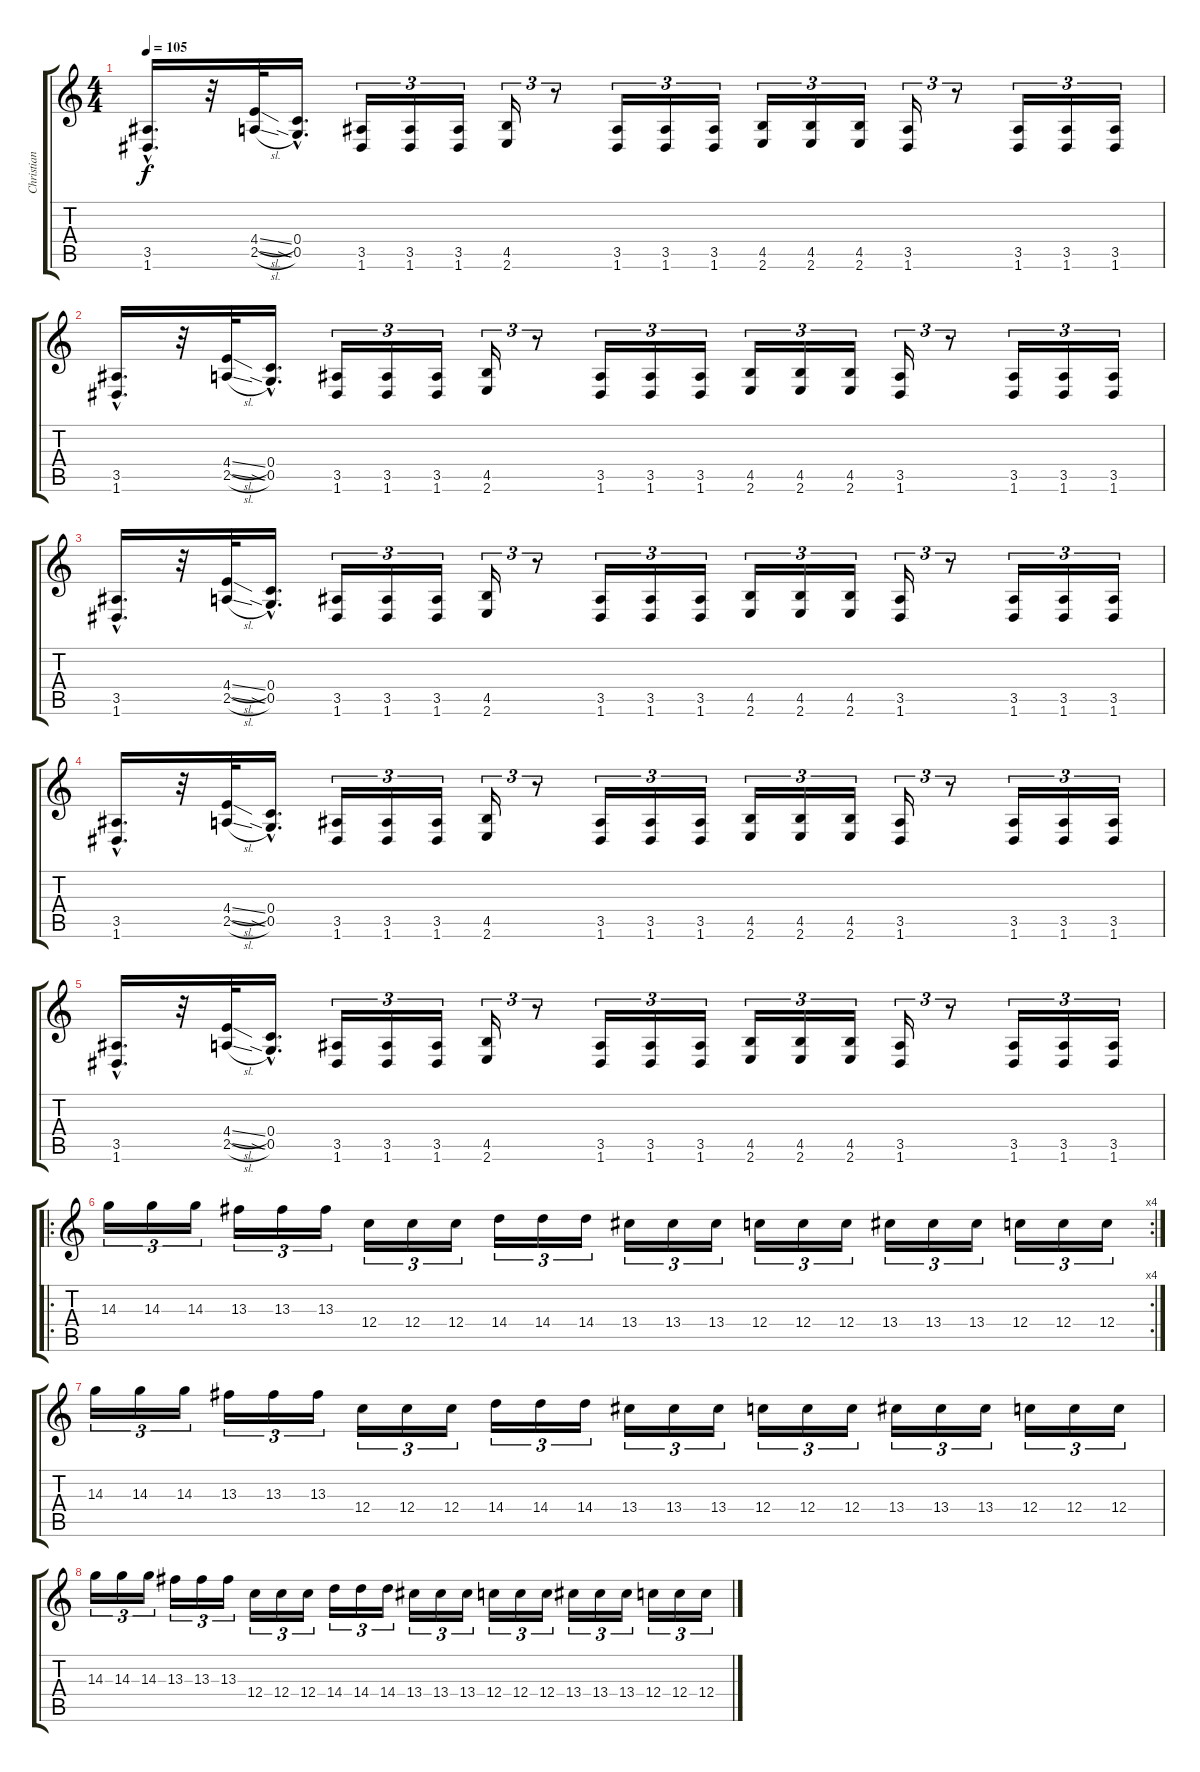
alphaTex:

\track ("Christian" "Christian") {instrument distortionguitar}
\staff {score tabs}
\tuning (D4 A3 F3 C3 G2 D2) {hide}
\ts (4 4)
\tempo 105
\clef g2
\ks c
(3.5{hac} 1.6{hac}).16{d dy f} r.32 (4.4{sl} 2.5{sl}).32 (0.4{hac} 0.5{sia hac}).16{d} (3.5 1.6).16{tu (3 2)} (3.5 1.6).16{tu (3 2)} (3.5 1.6).16{tu (3 2)} (4.5 2.6).16{tu (3 2)} r.8{tu (3 2)} (3.5 1.6).16{tu (3 2)} (3.5 1.6).16{tu (3 2)} (3.5 1.6).16{tu (3 2)} (4.5 2.6).16{tu (3 2)} (4.5 2.6).16{tu (3 2)} (4.5 2.6).16{tu (3 2)} (3.5 1.6).16{tu (3 2)} r.8{tu (3 2)} (3.5 1.6).16{tu (3 2)} (3.5 1.6).16{tu (3 2)} (3.5 1.6).16{tu (3 2)} |
(3.5{hac} 1.6{hac}).16{d} r.32 (4.4{sl} 2.5{sl}).32 (0.4{hac} 0.5{sia hac}).16{d} (3.5 1.6).16{tu (3 2)} (3.5 1.6).16{tu (3 2)} (3.5 1.6).16{tu (3 2)} (4.5 2.6).16{tu (3 2)} r.8{tu (3 2)} (3.5 1.6).16{tu (3 2)} (3.5 1.6).16{tu (3 2)} (3.5 1.6).16{tu (3 2)} (4.5 2.6).16{tu (3 2)} (4.5 2.6).16{tu (3 2)} (4.5 2.6).16{tu (3 2)} (3.5 1.6).16{tu (3 2)} r.8{tu (3 2)} (3.5 1.6).16{tu (3 2)} (3.5 1.6).16{tu (3 2)} (3.5 1.6).16{tu (3 2)} |
(3.5{hac} 1.6{hac}).16{d} r.32 (4.4{sl} 2.5{sl}).32 (0.4{hac} 0.5{sia hac}).16{d} (3.5 1.6).16{tu (3 2)} (3.5 1.6).16{tu (3 2)} (3.5 1.6).16{tu (3 2)} (4.5 2.6).16{tu (3 2)} r.8{tu (3 2)} (3.5 1.6).16{tu (3 2)} (3.5 1.6).16{tu (3 2)} (3.5 1.6).16{tu (3 2)} (4.5 2.6).16{tu (3 2)} (4.5 2.6).16{tu (3 2)} (4.5 2.6).16{tu (3 2)} (3.5 1.6).16{tu (3 2)} r.8{tu (3 2)} (3.5 1.6).16{tu (3 2)} (3.5 1.6).16{tu (3 2)} (3.5 1.6).16{tu (3 2)} |
(3.5{hac} 1.6{hac}).16{d} r.32 (4.4{sl} 2.5{sl}).32 (0.4{hac} 0.5{sia hac}).16{d} (3.5 1.6).16{tu (3 2)} (3.5 1.6).16{tu (3 2)} (3.5 1.6).16{tu (3 2)} (4.5 2.6).16{tu (3 2)} r.8{tu (3 2)} (3.5 1.6).16{tu (3 2)} (3.5 1.6).16{tu (3 2)} (3.5 1.6).16{tu (3 2)} (4.5 2.6).16{tu (3 2)} (4.5 2.6).16{tu (3 2)} (4.5 2.6).16{tu (3 2)} (3.5 1.6).16{tu (3 2)} r.8{tu (3 2)} (3.5 1.6).16{tu (3 2)} (3.5 1.6).16{tu (3 2)} (3.5 1.6).16{tu (3 2)} |
(3.5{hac} 1.6{hac}).16{d} r.32 (4.4{sl} 2.5{sl}).32 (0.4{hac} 0.5{sia hac}).16{d} (3.5 1.6).16{tu (3 2)} (3.5 1.6).16{tu (3 2)} (3.5 1.6).16{tu (3 2)} (4.5 2.6).16{tu (3 2)} r.8{tu (3 2)} (3.5 1.6).16{tu (3 2)} (3.5 1.6).16{tu (3 2)} (3.5 1.6).16{tu (3 2)} (4.5 2.6).16{tu (3 2)} (4.5 2.6).16{tu (3 2)} (4.5 2.6).16{tu (3 2)} (3.5 1.6).16{tu (3 2)} r.8{tu (3 2)} (3.5 1.6).16{tu (3 2)} (3.5 1.6).16{tu (3 2)} (3.5 1.6).16{tu (3 2)} |
\ro
\rc 4
14.3.16{tu (3 2)} 14.3.16{tu (3 2)} 14.3.16{tu (3 2)} 13.3.16{tu (3 2)} 13.3.16{tu (3 2)} 13.3.16{tu (3 2)} 12.4.16{tu (3 2)} 12.4.16{tu (3 2)} 12.4.16{tu (3 2)} 14.4.16{tu (3 2)} 14.4.16{tu (3 2)} 14.4.16{tu (3 2)} 13.4.16{tu (3 2)} 13.4.16{tu (3 2)} 13.4.16{tu (3 2)} 12.4.16{tu (3 2)} 12.4.16{tu (3 2)} 12.4.16{tu (3 2)} 13.4.16{tu (3 2)} 13.4.16{tu (3 2)} 13.4.16{tu (3 2)} 12.4.16{tu (3 2)} 12.4.16{tu (3 2)} 12.4.16{tu (3 2)} |
14.3.16{tu (3 2)} 14.3.16{tu (3 2)} 14.3.16{tu (3 2)} 13.3.16{tu (3 2)} 13.3.16{tu (3 2)} 13.3.16{tu (3 2)} 12.4.16{tu (3 2)} 12.4.16{tu (3 2)} 12.4.16{tu (3 2)} 14.4.16{tu (3 2)} 14.4.16{tu (3 2)} 14.4.16{tu (3 2)} 13.4.16{tu (3 2)} 13.4.16{tu (3 2)} 13.4.16{tu (3 2)} 12.4.16{tu (3 2)} 12.4.16{tu (3 2)} 12.4.16{tu (3 2)} 13.4.16{tu (3 2)} 13.4.16{tu (3 2)} 13.4.16{tu (3 2)} 12.4.16{tu (3 2)} 12.4.16{tu (3 2)} 12.4.16{tu (3 2)} |
14.3.16{tu (3 2)} 14.3.16{tu (3 2)} 14.3.16{tu (3 2)} 13.3.16{tu (3 2)} 13.3.16{tu (3 2)} 13.3.16{tu (3 2)} 12.4.16{tu (3 2)} 12.4.16{tu (3 2)} 12.4.16{tu (3 2)} 14.4.16{tu (3 2)} 14.4.16{tu (3 2)} 14.4.16{tu (3 2)} 13.4.16{tu (3 2)} 13.4.16{tu (3 2)} 13.4.16{tu (3 2)} 12.4.16{tu (3 2)} 12.4.16{tu (3 2)} 12.4.16{tu (3 2)} 13.4.16{tu (3 2)} 13.4.16{tu (3 2)} 13.4.16{tu (3 2)} 12.4.16{tu (3 2)} 12.4.16{tu (3 2)} 12.4.16{tu (3 2)}
